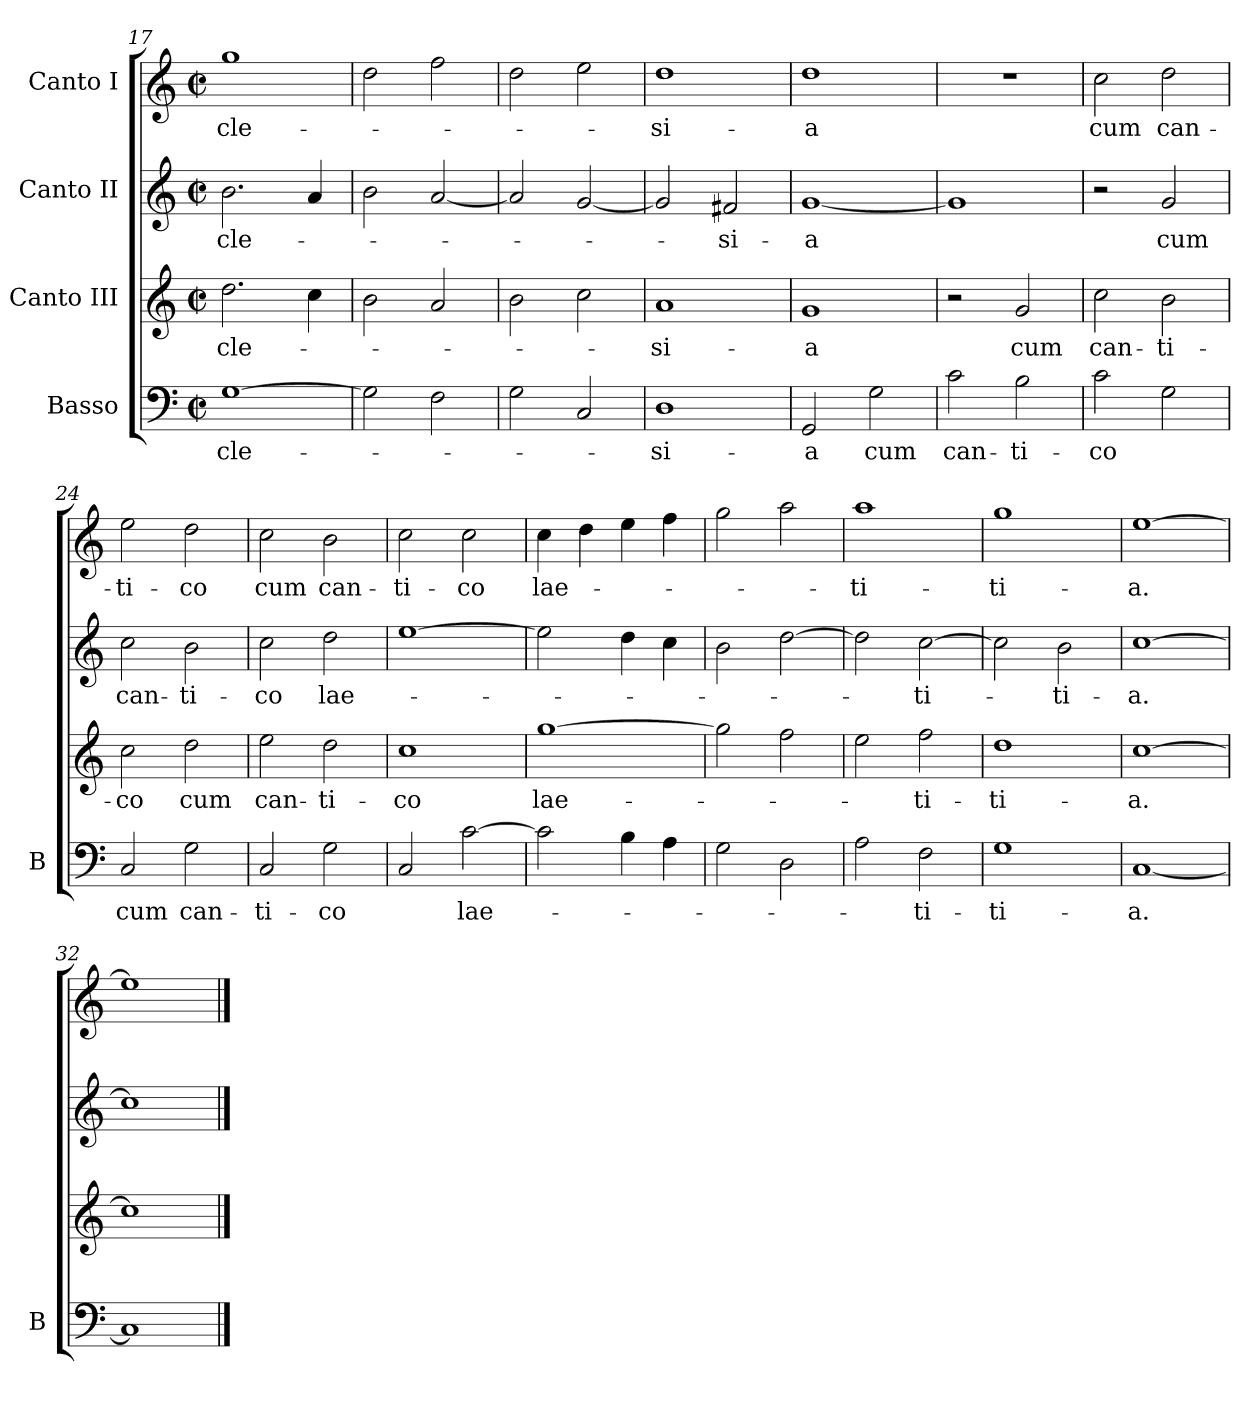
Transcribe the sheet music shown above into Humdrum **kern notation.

**kern	**text	**kern	**text	**kern	**text	**kern	**text
*part4	*part4	*part3	*part3	*part2	*part2	*part1	*part1
*staff4	*staff4	*staff3	*staff3	*staff2	*staff2	*staff1	*staff1
*I"Basso	*	*I"Canto III	*	*I"Canto II	*	*I"Canto I	*
*I'B	*	*	*	*	*	*	*
*clefF4	*	*clefG2	*	*clefG2	*	*clefG2	*
*k[]	*	*k[]	*	*k[]	*	*k[]	*
*M2/2	*	*M2/2	*	*M2/2	*	*M2/2	*
*met(c|)	*	*met(c|)	*	*met(c|)	*	*met(c|)	*
=17	=17	=17	=17	=17	=17	=17	=17
[1G	-cle-	2.dd\	-cle-	2.b\	-cle-	1gg	-cle-
.	.	4cc\	.	4a/	.	.	.
=18	=18	=18	=18	=18	=18	=18	=18
2G\]	.	2b\	.	2b\	.	2dd\	.
2F\	.	2a/	.	[2a/	.	2ff\	.
=19	=19	=19	=19	=19	=19	=19	=19
2G\	.	2b\	.	2a/]	.	2dd\	.
2C/	.	2cc\	.	[2g/	.	2ee\	.
=20	=20	=20	=20	=20	=20	=20	=20
1D	-si-	1a	-si-	2g/]	.	1dd	-si-
.	.	.	.	2f#X/	-si-	.	.
=21	=21	=21	=21	=21	=21	=21	=21
2GG/	-a	1g	-a	[1g	-a	1dd	-a
2G\	cum	.	.	.	.	.	.
=22	=22	=22	=22	=22	=22	=22	=22
2c\	can-	2r	.	1g]	.	1r	.
2B\	-ti-	2g/	cum	.	.	.	.
=23	=23	=23	=23	=23	=23	=23	=23
2c\	-co	2cc\	can-	2r	.	2cc\	cum
2G\	.	2b\	-ti-	2g/	cum	2dd\	can-
=24	=24	=24	=24	=24	=24	=24	=24
2C/	cum	2cc\	-co	2cc\	can-	2ee\	-ti-
2G\	can-	2dd\	cum	2b\	-ti-	2dd\	-co
=25	=25	=25	=25	=25	=25	=25	=25
2C/	-ti-	2ee\	can-	2cc\	-co	2cc\	cum
2G\	-co	2dd\	-ti-	2dd\	lae-	2b\	can-
=26	=26	=26	=26	=26	=26	=26	=26
2C/	.	1cc	-co	[1ee	.	2cc\	-ti-
[2c\	lae-	.	.	.	.	2cc\	-co
=27	=27	=27	=27	=27	=27	=27	=27
2c\]	.	[1gg	lae-	2ee\]	.	4cc\	lae-
.	.	.	.	.	.	4dd\	.
4B\	.	.	.	4dd\	.	4ee\	.
4A\	.	.	.	4cc\	.	4ff\	.
=28	=28	=28	=28	=28	=28	=28	=28
2G\	.	2gg\]	.	2b\	.	2gg\	.
2D\	.	2ff\	.	[2dd\	.	2aa\	.
=29	=29	=29	=29	=29	=29	=29	=29
2A\	.	2ee\	.	2dd\]	.	1aa	-ti-
2F\	-ti-	2ff\	-ti-	[2cc\	-ti-	.	.
=30	=30	=30	=30	=30	=30	=30	=30
1G	-ti-	1dd	-ti-	2cc\]	.	1gg	-ti-
.	.	.	.	2b\	-ti-	.	.
=31	=31	=31	=31	=31	=31	=31	=31
[1C	-a.	[1cc	-a.	[1cc	-a.	[1ee	-a.
=32	=32	=32	=32	=32	=32	=32	=32
1C]	.	1cc]	.	1cc]	.	1ee]	.
==	==	==	==	==	==	==	==
*-	*-	*-	*-	*-	*-	*-	*-
